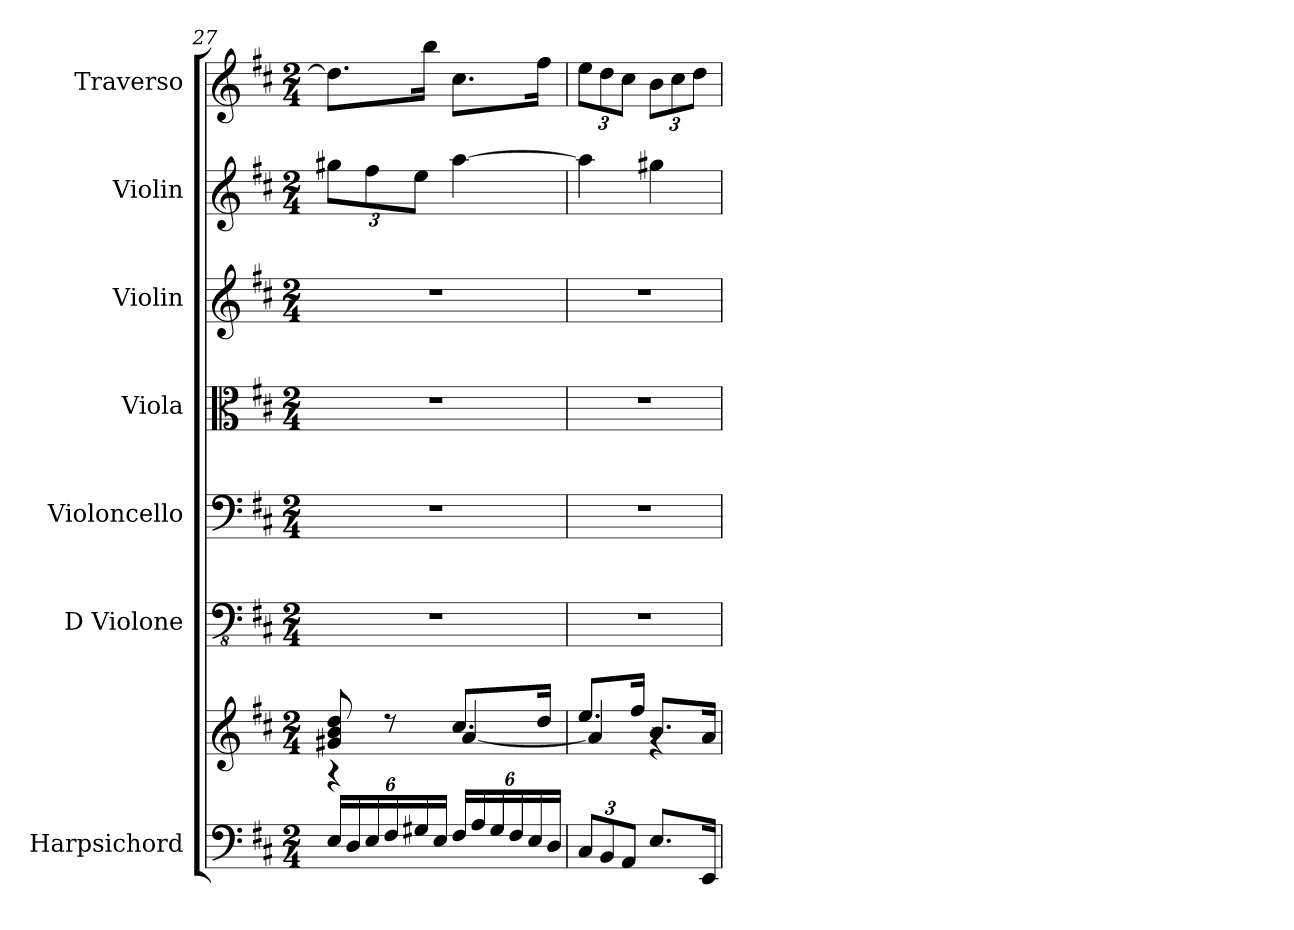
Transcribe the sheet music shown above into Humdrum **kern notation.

**kern	**kern	**kern	**kern	**kern	**kern	**kern	**kern
*part7	*part7	*part6	*part5	*part4	*part3	*part2	*part1
*staff8	*staff7	*staff6	*staff5	*staff4	*staff3	*staff2	*staff1
*I"Harpsichord	*	*I"D Violone	*I"Violoncello	*I"Viola	*I"Violin	*I"Violin	*I"Traverso
*I'Hch.	*	*I'D Vne.	*I'Vc.	*I'Vla.	*I'Vln.	*I'Vln.	*I'Trv.
!!LO:PB:g=z
*clefF4	*clefG2	*clefFv4	*clefF4	*clefC3	*clefG2	*clefG2	*clefG2
*	*	*ITrd7c12	*	*	*	*	*
*k[f#c#]	*k[f#c#]	*k[f#c#]	*k[f#c#]	*k[f#c#]	*k[f#c#]	*k[f#c#]	*k[f#c#]
*M2/4	*M2/4	*M2/4	*M2/4	*M2/4	*M2/4	*M2/4	*M2/4
*Xbrackettup	*	*	*	*	*	*Xbrackettup	*
=27	=27	=27	=27	=27	=27	=27	=27
*	*^	*	*	*	*	*	*
24E/LL	8g#X/ 8b/ 8dd/	4r	2r	2r	2r	2r	12gg#X\L	8.dd\L]
24D/	.	.	.	.	.	.	.	.
24E/	.	.	.	.	.	.	12ff#\	.
24F#/	8r	.	.	.	.	.	.	.
24G#X/	.	.	.	.	.	.	12ee\J	.
.	.	.	.	.	.	.	.	16bb\Jk
24E/JJ	.	.	.	.	.	.	.	.
24F#/LL	8.cc#/L	[4a/	.	.	.	.	[4aa\	8.cc#\L
24A/	.	.	.	.	.	.	.	.
24G#/	.	.	.	.	.	.	.	.
24F#/	.	.	.	.	.	.	.	.
24E/	.	.	.	.	.	.	.	.
.	16dd/Jk	.	.	.	.	.	.	16ff#\Jk
24D/JJ	.	.	.	.	.	.	.	.
=28	=28	=28	=28	=28	=28	=28	=28	=28
*	*	*	*	*	*	*	*	*Xbrackettup
12C#/L	8.ee/L	4a/]	2r	2r	2r	2r	4aa\]	12ee\L
12BB/	.	.	.	.	.	.	.	12dd\
12AA/J	.	.	.	.	.	.	.	12cc#\J
.	16ff#/Jk	.	.	.	.	.	.	.
8.E/L	8.b/L	4rg	.	.	.	.	4gg#X\	12b\L
.	.	.	.	.	.	.	.	12cc#\
.	.	.	.	.	.	.	.	12dd\J
16EE/Jk	16a/Jk	.	.	.	.	.	.	.
*	*v	*v	*	*	*	*	*	*
=	=	=	=	=	=	=	=
*-	*-	*-	*-	*-	*-	*-	*-
